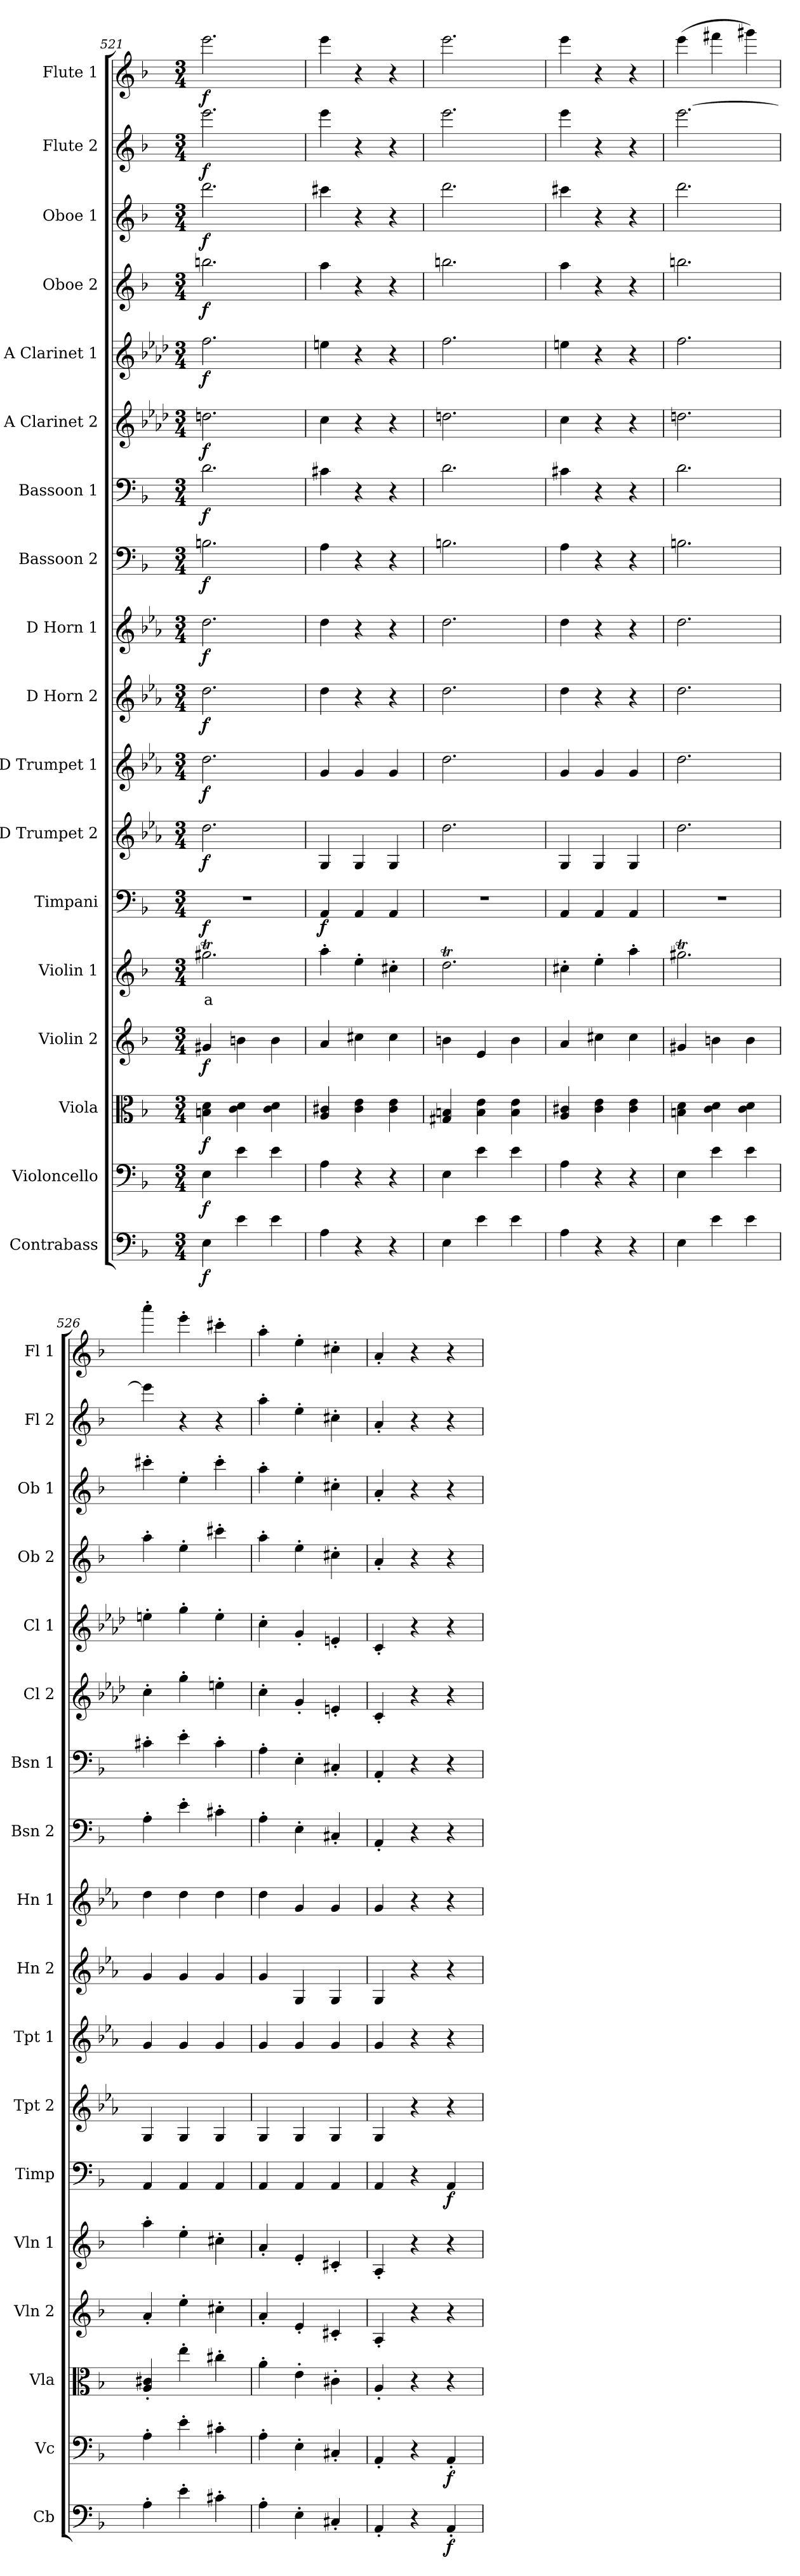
**kern	**dynam	**kern	**dynam	**kern	**dynam	**kern	**dynam	**kern	**text	**dynam	**kern	**dynam	**kern	**dynam	**kern	**dynam	**kern	**dynam	**kern	**dynam	**kern	**dynam	**kern	**dynam	**kern	**dynam	**kern	**dynam	**kern	**dynam	**kern	**dynam	**kern	**dynam	**kern	**dynam
*part18	*part18	*part17	*part17	*part16	*part16	*part15	*part15	*part14	*part14	*part14	*part13	*part13	*part12	*part12	*part11	*part11	*part10	*part10	*part9	*part9	*part8	*part8	*part7	*part7	*part6	*part6	*part5	*part5	*part4	*part4	*part3	*part3	*part2	*part2	*part1	*part1
*staff18	*staff18	*staff17	*staff17	*staff16	*staff16	*staff15	*staff15	*staff14	*staff14	*staff14	*staff13	*staff13	*staff12	*staff12	*staff11	*staff11	*staff10	*staff10	*staff9	*staff9	*staff8	*staff8	*staff7	*staff7	*staff6	*staff6	*staff5	*staff5	*staff4	*staff4	*staff3	*staff3	*staff2	*staff2	*staff1	*staff1
*I"Contrabass	*	*I"Violoncello	*	*I"Viola	*	*I"Violin 2	*	*I"Violin 1	*	*	*I"Timpani	*	*I"D Trumpet 2	*	*I"D Trumpet 1	*	*I"D Horn 2	*	*I"D Horn 1	*	*I"Bassoon 2	*	*I"Bassoon 1	*	*I"A Clarinet 2	*	*I"A Clarinet 1	*	*I"Oboe 2	*	*I"Oboe 1	*	*I"Flute 2	*	*I"Flute 1	*
*I'Cb	*	*I'Vc	*	*I'Vla	*	*I'Vln 2	*	*I'Vln 1	*	*	*I'Timp	*	*I'Tpt 2	*	*I'Tpt 1	*	*I'Hn 2	*	*I'Hn 1	*	*I'Bsn 2	*	*I'Bsn 1	*	*I'Cl 2	*	*I'Cl 1	*	*I'Ob 2	*	*I'Ob 1	*	*I'Fl 2	*	*I'Fl 1	*
*clefF4	*	*clefF4	*	*clefC3	*	*clefG2	*	*clefG2	*	*	*clefF4	*	*clefG2	*	*clefG2	*	*clefG2	*	*clefG2	*	*clefF4	*	*clefF4	*	*clefG2	*	*clefG2	*	*clefG2	*	*clefG2	*	*clefG2	*	*clefG2	*
*ITrd7c12	*	*	*	*	*	*	*	*	*	*	*	*	*ITrd-1c-2	*	*ITrd-1c-2	*	*ITrd6c10	*	*ITrd6c10	*	*	*	*	*	*ITrd2c3	*	*ITrd2c3	*	*	*	*	*	*	*	*	*
*k[b-]	*	*k[b-]	*	*k[b-]	*	*k[b-]	*	*k[b-]	*	*	*k[b-]	*	*k[b-]	*	*k[b-]	*	*k[b-]	*	*k[b-]	*	*k[b-]	*	*k[b-]	*	*k[b-]	*	*k[b-]	*	*k[b-]	*	*k[b-]	*	*k[b-]	*	*k[b-]	*
*M3/4	*	*M3/4	*	*M3/4	*	*M3/4	*	*M3/4	*	*	*M3/4	*	*M3/4	*	*M3/4	*	*M3/4	*	*M3/4	*	*M3/4	*	*M3/4	*	*M3/4	*	*M3/4	*	*M3/4	*	*M3/4	*	*M3/4	*	*M3/4	*
=521	=521	=521	=521	=521	=521	=521	=521	=521	=521	=521	=521	=521	=521	=521	=521	=521	=521	=521	=521	=521	=521	=521	=521	=521	=521	=521	=521	=521	=521	=521	=521	=521	=521	=521	=521	=521
!	!LO:DY:b	!	!LO:DY:b	!	!LO:DY:b	!	!LO:DY:b	!	!LO:LY:b:color=#FF0000	!LO:DY:b	!	!	!	!LO:DY:b	!	!LO:DY:b	!	!LO:DY:b	!	!LO:DY:b	!	!LO:DY:b	!	!LO:DY:b	!	!LO:DY:b	!	!LO:DY:b	!	!LO:DY:b	!	!LO:DY:b	!	!LO:DY:b	!	!LO:DY:b
4EE\	f	4E\	f	4Bn\ 4d\	f	4g#X/	f	2.gg#Xt\	a	f	2.r	.	2.ee\	f	2.ee\	f	2.e\	f	2.e\	f	2.Bn\	f	2.d\	f	2.bn\	f	2.dd\	f	2.bbn\	f	2.ddd\	f	2.eee\	f	2.eee\	f
4E\	.	4e\	.	4c\ 4d\	.	4bn\	.	.	.	.	.	.	.	.	.	.	.	.	.	.	.	.	.	.	.	.	.	.	.	.	.	.	.	.	.	.
4E\	.	4e\	.	4c\ 4d\	.	4b\	.	.	.	.	.	.	.	.	.	.	.	.	.	.	.	.	.	.	.	.	.	.	.	.	.	.	.	.	.	.
=522	=522	=522	=522	=522	=522	=522	=522	=522	=522	=522	=522	=522	=522	=522	=522	=522	=522	=522	=522	=522	=522	=522	=522	=522	=522	=522	=522	=522	=522	=522	=522	=522	=522	=522	=522	=522
!	!	!	!	!	!	!	!	!	!	!	!	!LO:DY:b	!	!	!	!	!	!	!	!	!	!	!	!	!	!	!	!	!	!	!	!	!	!	!	!
4AA\	.	4A\	.	4A/ 4c#X/	.	4a/	.	4aa'\	.	.	4AA/	f	4A/	.	4a/	.	4e\	.	4e\	.	4A\	.	4c#X\	.	4a\	.	4cc#X\	.	4aa\	.	4ccc#X\	.	4eee\	.	4eee\	.
4r	.	4r	.	4c#\ 4e\	.	4cc#X\	.	4ee'\	.	.	4AA/	.	4A/	.	4a/	.	4r	.	4r	.	4r	.	4r	.	4r	.	4r	.	4r	.	4r	.	4r	.	4r	.
4r	.	4r	.	4c#\ 4e\	.	4cc#\	.	4cc#X'\	.	.	4AA/	.	4A/	.	4a/	.	4r	.	4r	.	4r	.	4r	.	4r	.	4r	.	4r	.	4r	.	4r	.	4r	.
=523	=523	=523	=523	=523	=523	=523	=523	=523	=523	=523	=523	=523	=523	=523	=523	=523	=523	=523	=523	=523	=523	=523	=523	=523	=523	=523	=523	=523	=523	=523	=523	=523	=523	=523	=523	=523
4EE\	.	4E\	.	4G#X/ 4Bn/	.	4bn\	.	2.ddT\	.	.	2.r	.	2.ee\	.	2.ee\	.	2.e\	.	2.e\	.	2.Bn\	.	2.d\	.	2.bn\	.	2.dd\	.	2.bbn\	.	2.ddd\	.	2.eee\	.	2.eee\	.
4E\	.	4e\	.	4B\ 4e\	.	4e/	.	.	.	.	.	.	.	.	.	.	.	.	.	.	.	.	.	.	.	.	.	.	.	.	.	.	.	.	.	.
4E\	.	4e\	.	4B\ 4e\	.	4b\	.	.	.	.	.	.	.	.	.	.	.	.	.	.	.	.	.	.	.	.	.	.	.	.	.	.	.	.	.	.
=524	=524	=524	=524	=524	=524	=524	=524	=524	=524	=524	=524	=524	=524	=524	=524	=524	=524	=524	=524	=524	=524	=524	=524	=524	=524	=524	=524	=524	=524	=524	=524	=524	=524	=524	=524	=524
4AA\	.	4A\	.	4A/ 4c#X/	.	4a/	.	4cc#X'\	.	.	4AA/	.	4A/	.	4a/	.	4e\	.	4e\	.	4A\	.	4c#X\	.	4a\	.	4cc#X\	.	4aa\	.	4ccc#X\	.	4eee\	.	4eee\	.
4r	.	4r	.	4c#\ 4e\	.	4cc#X\	.	4ee'\	.	.	4AA/	.	4A/	.	4a/	.	4r	.	4r	.	4r	.	4r	.	4r	.	4r	.	4r	.	4r	.	4r	.	4r	.
4r	.	4r	.	4c#\ 4e\	.	4cc#\	.	4aa'\	.	.	4AA/	.	4A/	.	4a/	.	4r	.	4r	.	4r	.	4r	.	4r	.	4r	.	4r	.	4r	.	4r	.	4r	.
=525	=525	=525	=525	=525	=525	=525	=525	=525	=525	=525	=525	=525	=525	=525	=525	=525	=525	=525	=525	=525	=525	=525	=525	=525	=525	=525	=525	=525	=525	=525	=525	=525	=525	=525	=525	=525
4EE\	.	4E\	.	4Bn\ 4d\	.	4g#X/	.	2.gg#Xt\	.	.	2.r	.	2.ee\	.	2.ee\	.	2.e\	.	2.e\	.	2.Bn\	.	2.d\	.	2.bn\	.	2.dd\	.	2.bbn\	.	2.ddd\	.	[2.eee\	.	(4eee\	.
4E\	.	4e\	.	4c\ 4d\	.	4bn\	.	.	.	.	.	.	.	.	.	.	.	.	.	.	.	.	.	.	.	.	.	.	.	.	.	.	.	.	4fff#X\	.
4E\	.	4e\	.	4c\ 4d\	.	4b\	.	.	.	.	.	.	.	.	.	.	.	.	.	.	.	.	.	.	.	.	.	.	.	.	.	.	.	.	4ggg#X\)	.
=526	=526	=526	=526	=526	=526	=526	=526	=526	=526	=526	=526	=526	=526	=526	=526	=526	=526	=526	=526	=526	=526	=526	=526	=526	=526	=526	=526	=526	=526	=526	=526	=526	=526	=526	=526	=526
4AA'\	.	4A'\	.	4A/' 4c#X/'	.	4a'/	.	4aa'\	.	.	4AA/	.	4A/	.	4a/	.	4A/	.	4e\	.	4A'\	.	4c#X'\	.	4a'\	.	4cc#X'\	.	4aa'\	.	4ccc#X'\	.	4eee\]	.	4aaa'\	.
4E'\	.	4e'\	.	4ee'\	.	4ee'\	.	4ee'\	.	.	4AA/	.	4A/	.	4a/	.	4A/	.	4e\	.	4e'\	.	4e'\	.	4ee'\	.	4ee'\	.	4ee'\	.	4ee'\	.	4r	.	4eee'\	.
4C#X'\	.	4c#X'\	.	4cc#X'\	.	4cc#X'\	.	4cc#X'\	.	.	4AA/	.	4A/	.	4a/	.	4A/	.	4e\	.	4c#X'\	.	4c#'\	.	4cc#X'\	.	4cc#'\	.	4ccc#X'\	.	4ccc#'\	.	4r	.	4ccc#X'\	.
=527	=527	=527	=527	=527	=527	=527	=527	=527	=527	=527	=527	=527	=527	=527	=527	=527	=527	=527	=527	=527	=527	=527	=527	=527	=527	=527	=527	=527	=527	=527	=527	=527	=527	=527	=527	=527
4AA'\	.	4A'\	.	4a'\	.	4a'/	.	4a'/	.	.	4AA/	.	4A/	.	4a/	.	4A/	.	4e\	.	4A'\	.	4A'\	.	4a'\	.	4a'\	.	4aa'\	.	4aa'\	.	4aa'\	.	4aa'\	.
4EE'\	.	4E'\	.	4e'\	.	4e'/	.	4e'/	.	.	4AA/	.	4A/	.	4a/	.	4AA/	.	4A/	.	4E'\	.	4E'\	.	4e'/	.	4e'/	.	4ee'\	.	4ee'\	.	4ee'\	.	4ee'\	.
4CC#X'/	.	4C#X'/	.	4c#X'\	.	4c#X'/	.	4c#X'/	.	.	4AA/	.	4A/	.	4a/	.	4AA/	.	4A/	.	4C#X'/	.	4C#X'/	.	4c#X'/	.	4c#X'/	.	4cc#X'\	.	4cc#X'\	.	4cc#X'\	.	4cc#X'\	.
=528	=528	=528	=528	=528	=528	=528	=528	=528	=528	=528	=528	=528	=528	=528	=528	=528	=528	=528	=528	=528	=528	=528	=528	=528	=528	=528	=528	=528	=528	=528	=528	=528	=528	=528	=528	=528
4AAA'/	.	4AA'/	.	4A'/	.	4A'/	.	4A'/	.	.	4AA/	.	4A/	.	4a/	.	4AA/	.	4A/	.	4AA'/	.	4AA'/	.	4A'/	.	4A'/	.	4a'/	.	4a'/	.	4a'/	.	4a'/	.
4r	.	4r	.	4r	.	4r	.	4r	.	.	4r	.	4r	.	4r	.	4r	.	4r	.	4r	.	4r	.	4r	.	4r	.	4r	.	4r	.	4r	.	4r	.
!	!LO:DY:b	!	!LO:DY:b	!	!	!	!	!	!	!	!	!LO:DY:b	!	!	!	!	!	!	!	!	!	!	!	!	!	!	!	!	!	!	!	!	!	!	!	!
4AAA'/	f	4AA'/	f	4r	.	4r	.	4r	.	.	4AA/	f	4r	.	4r	.	4r	.	4r	.	4r	.	4r	.	4r	.	4r	.	4r	.	4r	.	4r	.	4r	.
=	=	=	=	=	=	=	=	=	=	=	=	=	=	=	=	=	=	=	=	=	=	=	=	=	=	=	=	=	=	=	=	=	=	=	=	=
*-	*-	*-	*-	*-	*-	*-	*-	*-	*-	*-	*-	*-	*-	*-	*-	*-	*-	*-	*-	*-	*-	*-	*-	*-	*-	*-	*-	*-	*-	*-	*-	*-	*-	*-	*-	*-
